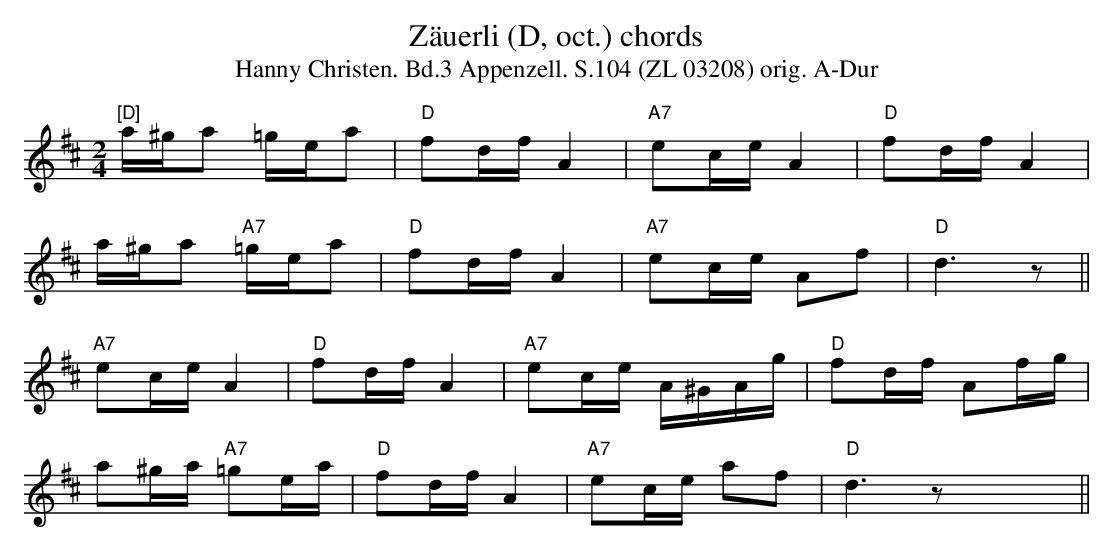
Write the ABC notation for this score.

X:1
T:Zäuerli (D, oct.) chords
T:Hanny Christen. Bd.3 Appenzell. S.104 (ZL 03208) orig. A-Dur
M:2/4
L:1/8
K:Dmaj %%MIDI gchordon
"[D]"a/2^g/2a =g/2e/2a | "D"fd/2f/2 A2 | "A7"ec/2e/2 A2 | "D"fd/2f/2 A2 |
a/2^g/2a "A7"=g/2e/2a | "D"fd/2f/2 A2 | "A7"ec/2e/2 Af | "D"d3 z ||
"A7"ec/2e/2 A2 | "D"fd/2f/2 A2 | "A7"ec/2e/2 A/2^G/2A/2g/2 | "D"fd/2f/2 Af/2g/2 |
a^g/2a/2 "A7"=ge/2a/2 | "D"fd/2f/2 A2 | "A7"ec/2e/2 af | "D"d3 z X||
